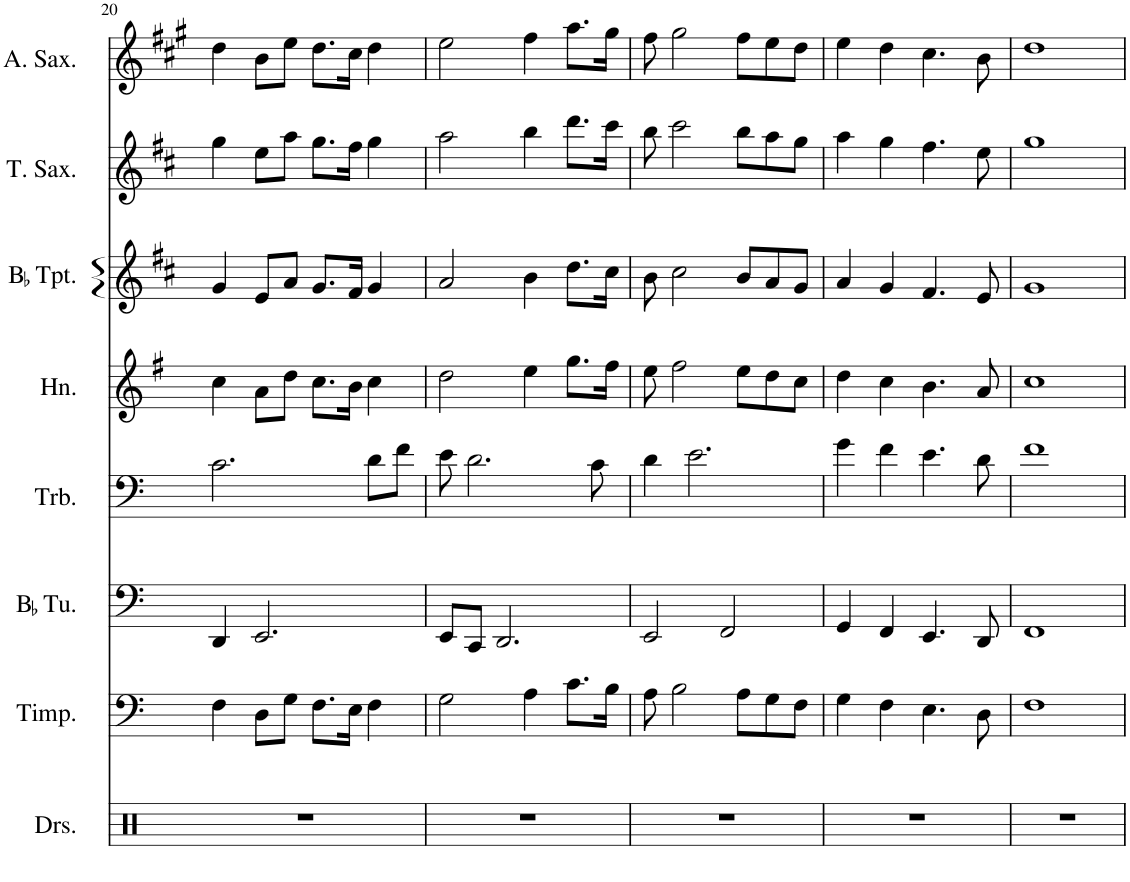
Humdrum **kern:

**kern	**kern	**kern	**kern	**kern	**kern	**kern	**kern
*part8	*part7	*part6	*part5	*part4	*part3	*part2	*part1
*staff8	*staff7	*staff6	*staff5	*staff4	*staff3	*staff2	*staff1
*I"Drumset	*I"Timpani	*I"BaccidentalFlat Tuba	*I"Trombone	*I"Horn	*I"BaccidentalFlat Trumpet	*I"Tenor Saxophone	*I"Alto Saxophone
*I'Drs.	*I'Timp.	*I'BaccidentalFlat Tu.	*I'Trb.	*I'Hn.	*I'BaccidentalFlat Tpt.	*I'T. Sax.	*I'A. Sax.
!!LO:PB:g=z
*clefX	*clefF4	*clefF4	*clefF4	*clefG2	*clefG2	*clefG2	*clefG2
*	*	*	*	*Trd4c7	*Trd1c2	*Trd8c14	*Trd5c9
*k[]	*k[]	*k[]	*k[]	*k[f#]	*k[f#c#]	*k[f#c#]	*k[f#c#g#]
*M4/4	*M4/4	*M4/4	*M4/4	*M4/4	*M4/4	*M4/4	*M4/4
=20	=20	=20	=20	=20	=20	=20	=20
1r	4F\	4DD/	2.c\	4cc\	4g/	4gg\	4dd\
.	8D\L	2.EE/	.	8a\L	8e/L	8ee\L	8b\L
.	8G\J	.	.	8dd\J	8a/J	8aa\J	8ee\J
.	8.F\L	.	.	8.cc\L	8.g/L	8.gg\L	8.dd\L
.	16E\Jk	.	.	16b\Jk	16f#/Jk	16ff#\Jk	16cc#\Jk
.	4F\	.	8d\L	4cc\	4g/	4gg\	4dd\
.	.	.	8f\J	.	.	.	.
=21	=21	=21	=21	=21	=21	=21	=21
1r	2G\	8EE/L	8e\	2dd\	2a/	2aa\	2ee\
.	.	8CC/J	2.d\	.	.	.	.
.	.	2.DD/	.	.	.	.	.
.	4A\	.	.	4ee\	4b\	4bb\	4ff#\
.	8.c\L	.	.	8.gg\L	8.dd\L	8.ddd\L	8.aa\L
.	.	.	8c\	.	.	.	.
.	16B\Jk	.	.	16ff#\Jk	16cc#\Jk	16ccc#\Jk	16gg#\Jk
=22	=22	=22	=22	=22	=22	=22	=22
1r	8A\	2EE/	4d\	8ee\	8b\	8bb\	8ff#\
.	2B\	.	.	2ff#\	2cc#\	2ccc#\	2gg#\
.	.	.	2.e\	.	.	.	.
.	.	2FF/	.	.	.	.	.
.	8A\L	.	.	8ee\L	8b/L	8bb\L	8ff#\L
.	8G\	.	.	8dd\	8a/	8aa\	8ee\
.	8F\J	.	.	8cc\J	8g/J	8gg\J	8dd\J
=23	=23	=23	=23	=23	=23	=23	=23
1r	4G\	4GG/	4g\	4dd\	4a/	4aa\	4ee\
.	4F\	4FF/	4f\	4cc\	4g/	4gg\	4dd\
.	4.E\	4.EE/	4.e\	4.b\	4.f#/	4.ff#\	4.cc#\
.	8D\	8DD/	8d\	8a/	8e/	8ee\	8b\
=24	=24	=24	=24	=24	=24	=24	=24
1r	1F	1FF	1f	1cc	1g	1gg	1dd
=	=	=	=	=	=	=	=
*-	*-	*-	*-	*-	*-	*-	*-
